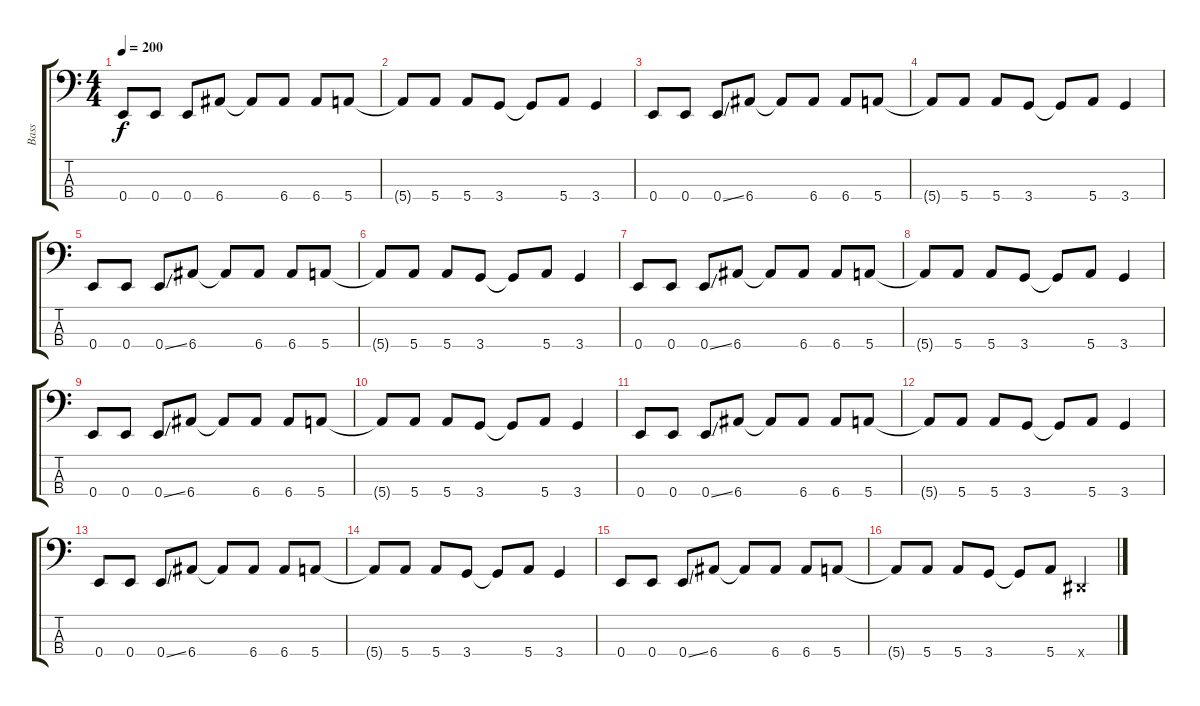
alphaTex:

\track ("Bass" "Bass") {instrument electricbassfinger}
\staff {score tabs}
\tuning (G2 D2 A1 E1) {hide}
\ts (4 4)
\tempo 200
\clef f4
\ks c
0.4.8{dy f} 0.4.8 0.4.8 6.4.8 6.4{t}.8 6.4.8 6.4.8 5.4.8 |
5.4{t}.8 5.4.8 5.4.8 3.4.8 3.4{t}.8 5.4.8 3.4.4 |
0.4.8 0.4.8 0.4{ss}.8 6.4.8 6.4{t}.8 6.4.8 6.4.8 5.4.8 |
5.4{t}.8 5.4.8 5.4.8 3.4.8 3.4{t}.8 5.4.8 3.4.4 |
0.4.8 0.4.8 0.4{ss}.8 6.4.8 6.4{t}.8 6.4.8 6.4.8 5.4.8 |
5.4{t}.8 5.4.8 5.4.8 3.4.8 3.4{t}.8 5.4.8 3.4.4 |
0.4.8 0.4.8 0.4{ss}.8 6.4.8 6.4{t}.8 6.4.8 6.4.8 5.4.8 |
5.4{t}.8 5.4.8 5.4.8 3.4.8 3.4{t}.8 5.4.8 3.4.4 |
0.4.8 0.4.8 0.4{ss}.8 6.4.8 6.4{t}.8 6.4.8 6.4.8 5.4.8 |
5.4{t}.8 5.4.8 5.4.8 3.4.8 3.4{t}.8 5.4.8 3.4.4 |
0.4.8 0.4.8 0.4{ss}.8 6.4.8 6.4{t}.8 6.4.8 6.4.8 5.4.8 |
5.4{t}.8 5.4.8 5.4.8 3.4.8 3.4{t}.8 5.4.8 3.4.4 |
0.4.8 0.4.8 0.4{ss}.8 6.4.8 6.4{t}.8 6.4.8 6.4.8 5.4.8 |
5.4{t}.8 5.4.8 5.4.8 3.4.8 3.4{t}.8 5.4.8 3.4.4 |
0.4.8 0.4.8 0.4{ss}.8 6.4.8 6.4{t}.8 6.4.8 6.4.8 5.4.8 |
5.4{t}.8 5.4.8 5.4.8 3.4.8 3.4{t}.8 5.4.8 -1.4{x}.4
